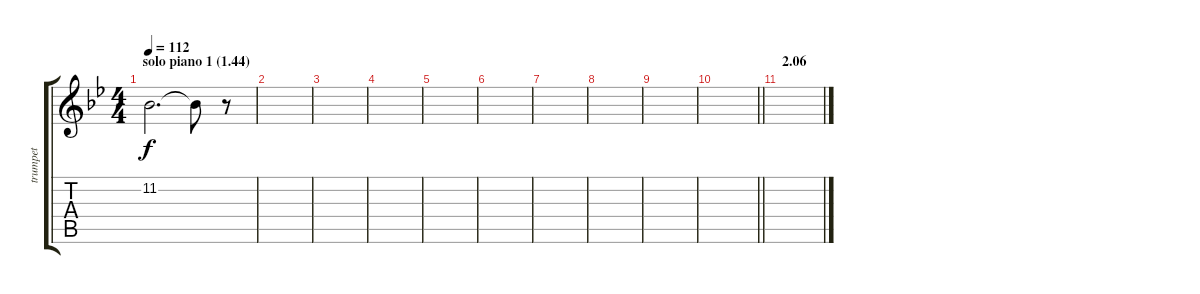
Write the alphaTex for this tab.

\track ("trumpet" "trumpet") {instrument trumpet}
\staff {score tabs}
\tuning (E4 B3 G3 D3 A2 E2) {hide}
\ts (4 4)
\section ("" "solo piano 1 (1.44)")
\tempo 112
\clef g2
\ks bb
11.2.2{d dy f} 11.2{t}.8 r.8 |
|
|
|
|
|
|
|
|
\barLineRight lightlight
|
\section ("" "2.06")
